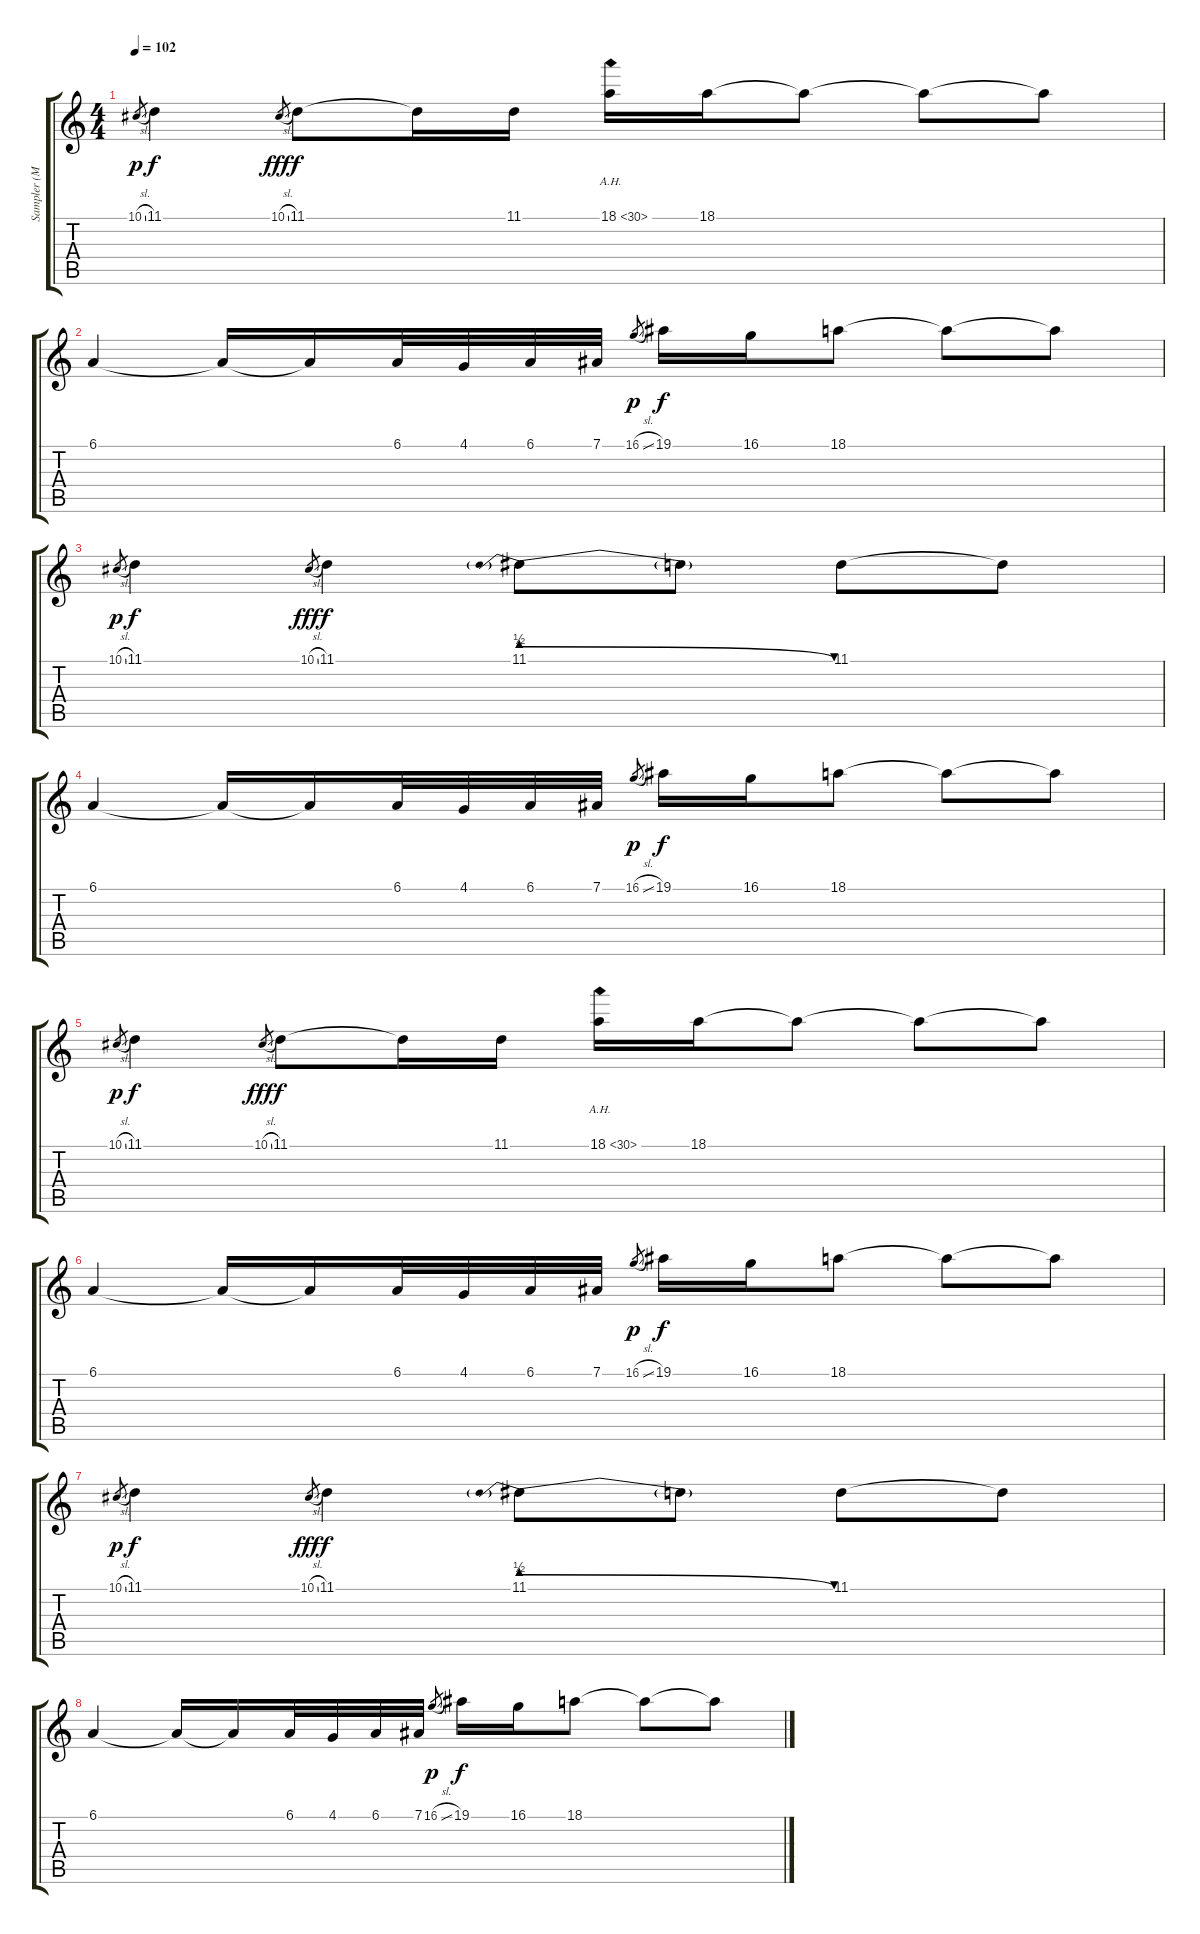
\track ("Sampler (Mr.Hahn)" "Sampler (M") {instrument panflute}
\staff {score tabs}
\tuning (Eb4 Bb3 Gb3 Db3 Ab2 Db2) {hide}
\ts (4 4)
\tempo 102
\clef g2
\ks c
10.1{sl}.8{gr dy p} 11.1.4{dy f} 10.1{sl}.8{gr dy fff} 11.1.8{dy f} 11.1{t}.16 11.1.16 18.1{ah 12}.16 18.1.16 18.1{t}.8 18.1{t}.8 18.1{t}.8 |
6.1.4 6.1{t}.16 6.1{t}.16 6.1.32 4.1.32 6.1.32 7.1.32 16.1{sl}.8{gr dy p} 19.1.16{dy f} 16.1.16 18.1.8 18.1{t}.8 18.1{t}.8 |
10.1{sl}.8{gr dy p} 11.1.4{dy f} 10.1{sl}.8{gr dy fff} 11.1.4{dy f} 11.1{be (prebendrelease 0 2 60 0)}.8 11.1{t}.8 11.1.8 11.1{t}.8 |
6.1.4 6.1{t}.16 6.1{t}.16 6.1.32 4.1.32 6.1.32 7.1.32 16.1{sl}.8{gr dy p} 19.1.16{dy f} 16.1.16 18.1.8 18.1{t}.8 18.1{t}.8 |
10.1{sl}.8{gr dy p} 11.1.4{dy f} 10.1{sl}.8{gr dy fff} 11.1.8{dy f} 11.1{t}.16 11.1.16 18.1{ah 12}.16 18.1.16 18.1{t}.8 18.1{t}.8 18.1{t}.8 |
6.1.4 6.1{t}.16 6.1{t}.16 6.1.32 4.1.32 6.1.32 7.1.32 16.1{sl}.8{gr dy p} 19.1.16{dy f} 16.1.16 18.1.8 18.1{t}.8 18.1{t}.8 |
10.1{sl}.8{gr dy p} 11.1.4{dy f} 10.1{sl}.8{gr dy fff} 11.1.4{dy f} 11.1{be (prebendrelease 0 2 60 0)}.8 11.1{t}.8 11.1.8 11.1{t}.8 |
6.1.4 6.1{t}.16 6.1{t}.16 6.1.32 4.1.32 6.1.32 7.1.32 16.1{sl}.8{gr dy p} 19.1.16{dy f} 16.1.16 18.1.8 18.1{t}.8 18.1{t}.8
